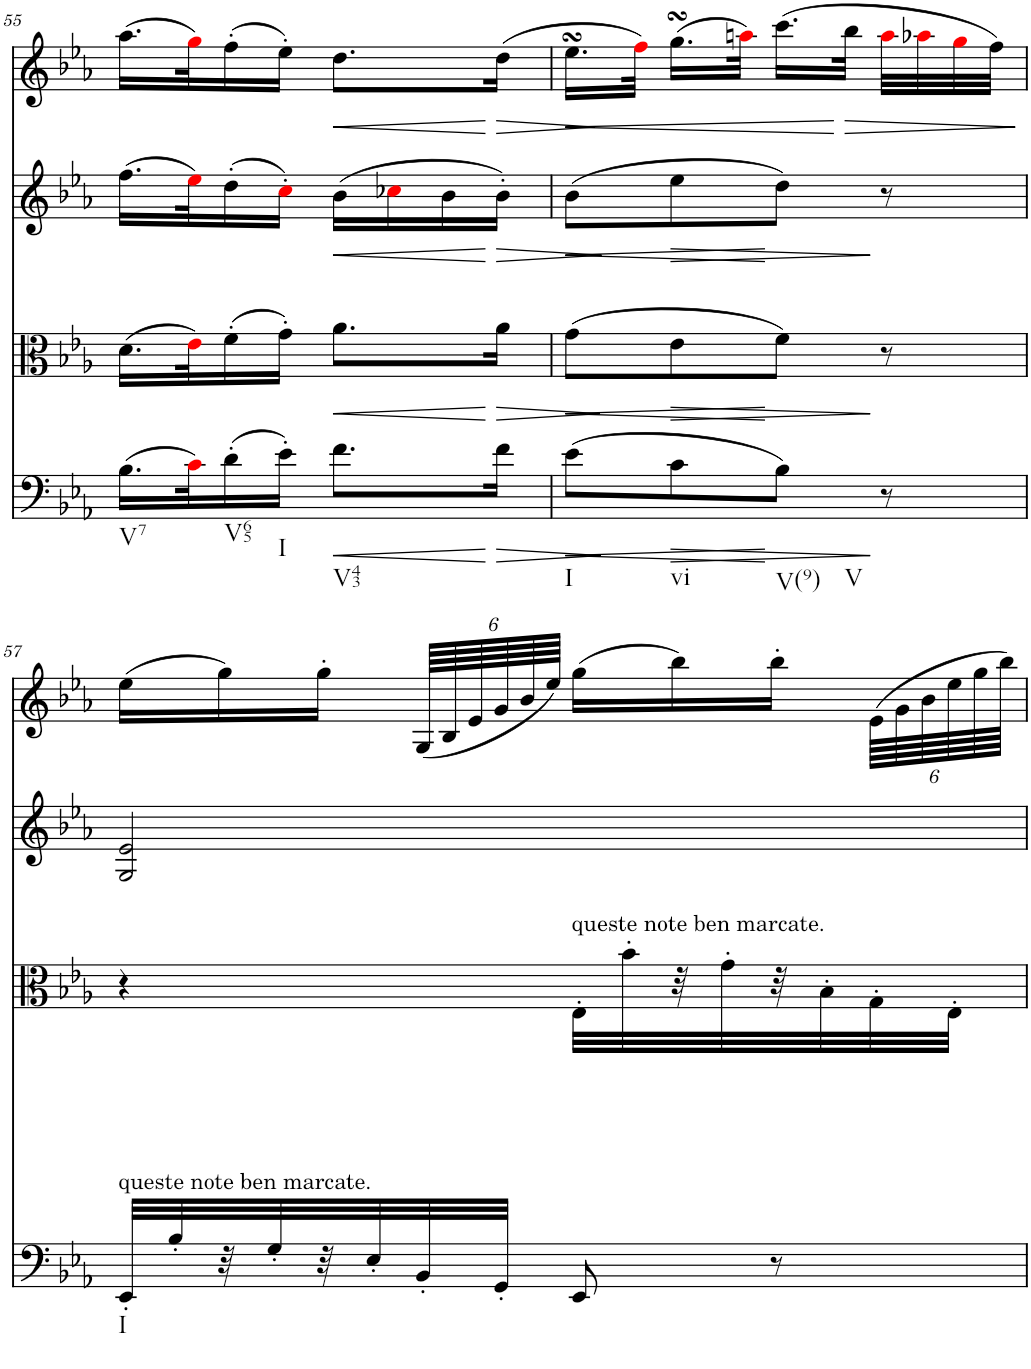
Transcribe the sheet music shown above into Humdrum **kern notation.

**kern	**dynam	**kern	**dynam	**kern	**dynam	**kern	**dynam
*part4	*part4	*part3	*part3	*part2	*part2	*part1	*part1
*staff4	*staff4	*staff3	*staff3	*staff2	*staff2	*staff1	*staff1
*I"Violoncello	*	*I"Viola	*	*I"Violin II	*	*I"Violin I	*
*I'Vc	*	*I'Vla	*	*I'Vln	*	*I'Vln	*
!!LO:PB:g=z
*clefC4	*	*clefC3	*	*clefG2	*	*clefG2	*
*k[b-e-a-]	*	*k[b-e-a-]	*	*k[b-e-a-]	*	*k[b-e-a-]	*
*E-:	*	*E-:	*	*E-:	*	*E-:	*
*M2/4	*	*M2/4	*	*M2/4	*	*M2/4	*
=55	=55	=55	=55	=55	=55	=55	=55
!LO:TX:b:t=V7	!	!	!	!	!	!	!
(16.B-\LL	.	(16.d\LL	.	(16.ff\LL	.	(16.aa-\LL	.
32ci\K)	.	32e-i\K)	.	32ee-i\K)	.	32ggi\K)	.
!LO:TX:b:t=V65	!	!	!	!	!	!	!
(16d'\	.	(16f'\	.	(16dd'\	.	(16ff'\	.
!LO:TX:b:t=I	!	!	!	!	!	!	!
16e-'\JJ)	.	16g'\JJ)	.	16cc'i\JJ)	.	16ee-'\JJ)	.
!LO:TX:b:t=V43	!	!	!	!	!	!	!
!	!LO:HP:b	!	!LO:HP:b	!	!LO:HP:b	!	!LO:HP:b
8.f\L	<	8.a-\L	<	(16b-\LL	<	8.dd\L	<
.	.	.	.	16cc-Xi\	.	.	.
.	.	.	.	16b-\	.	.	.
!	!LO:HP:b	!	!LO:HP:b	!	!LO:HP:b	!	!LO:HP:b
16f\Jk	>	16a-\Jk	>	16b-'\JJ)	>	(16dd\Jk	>
.	[	.	[	.	[	.	[
=56	=56	=56	=56	=56	=56	=56	=56
!LO:TX:b:t=I	!	!	!	!	!	!	!
!	!	!	!	!	!	!	!LO:HP:b
(8e-\L	.	(8g\L	.	(8b-\L	.	16.ee-sSSs\LL	<
.	.	.	.	.	.	32ffi\JJk)	.
!LO:TX:b:t=vi	!	!	!	!	!	!	!
!	!LO:HP:b	!	!LO:HP:b	!	!LO:HP:b	!	!
8c\	>	8e-\	>	8ee-\	>	(16.ggsSsS\LL	.
.	.	.	.	.	.	32aani\JJk)	.
!LO:TX:b:t=V(9)	!	!	!	!	!	!	!
!LO:TX:b:t=V	!	!	!	!	!	!	!
8B-\J)	]	8f\J)	]	8dd\J)	]	(16.ccc\LL	.
.	.	.	.	.	.	32bb-\JJk	]
8r	]	8r	]	8r	]	32aai\LLL	.
.	.	.	.	.	.	32aa-Xi\	.
.	.	.	.	.	.	32ggi\	.
.	.	.	.	.	.	32ff\JJJ)	.
.	.	.	.	.	.	.	[
!!LO:LB:g=z
=57	=57	=57	=57	=57	=57	=57	=57
!	!	!LO:TX:b:t=queste note ben marcate.	!	!	!	!	!
!LO:TX:b:t=I	!	!	!	!	!	!	!
32EE-'/LLL	.	4r	.	2G/ 2e-/	.	(16ee-\LL	.
32B-'/	.	.	.	.	.	.	.
32r	.	.	.	.	.	16gg\)	.
32G'/	.	.	.	.	.	.	.
32r	.	.	.	.	.	16gg'\JJ	.
32E-'/	.	.	.	.	.	.	.
*	*	*	*	*	*	*Xbrackettup	*
32BB-'/	.	.	.	.	.	(96G/LLLL	.
.	.	.	.	.	.	96B-/	.
.	.	.	.	.	.	96e-/	.
32GG'/JJJ	.	.	.	.	.	96g/	.
.	.	.	.	.	.	96b-/	.
.	.	.	.	.	.	96ee-/JJJJ)	.
!	!	!LO:TX:a:t=queste note ben marcate.	!	!	!	!	!
8EE-/	.	32E-'\LLL	.	.	.	(16gg\LL	.
.	.	32b-'\	.	.	.	.	.
.	.	32r	.	.	.	16bb-\)	.
.	.	32g'\	.	.	.	.	.
8r	.	32r	.	.	.	16bb-'\JJ	.
.	.	32B-'\	.	.	.	.	.
.	.	32G'\	.	.	.	(96e-\LLLL	.
.	.	.	.	.	.	96g\	.
.	.	.	.	.	.	96b-\	.
.	.	32E-'\JJJ	.	.	.	96ee-\	.
.	.	.	.	.	.	96gg\	.
.	.	.	.	.	.	96bb-\JJJJ)	.
=	=	=	=	=	=	=	=
*-	*-	*-	*-	*-	*-	*-	*-
